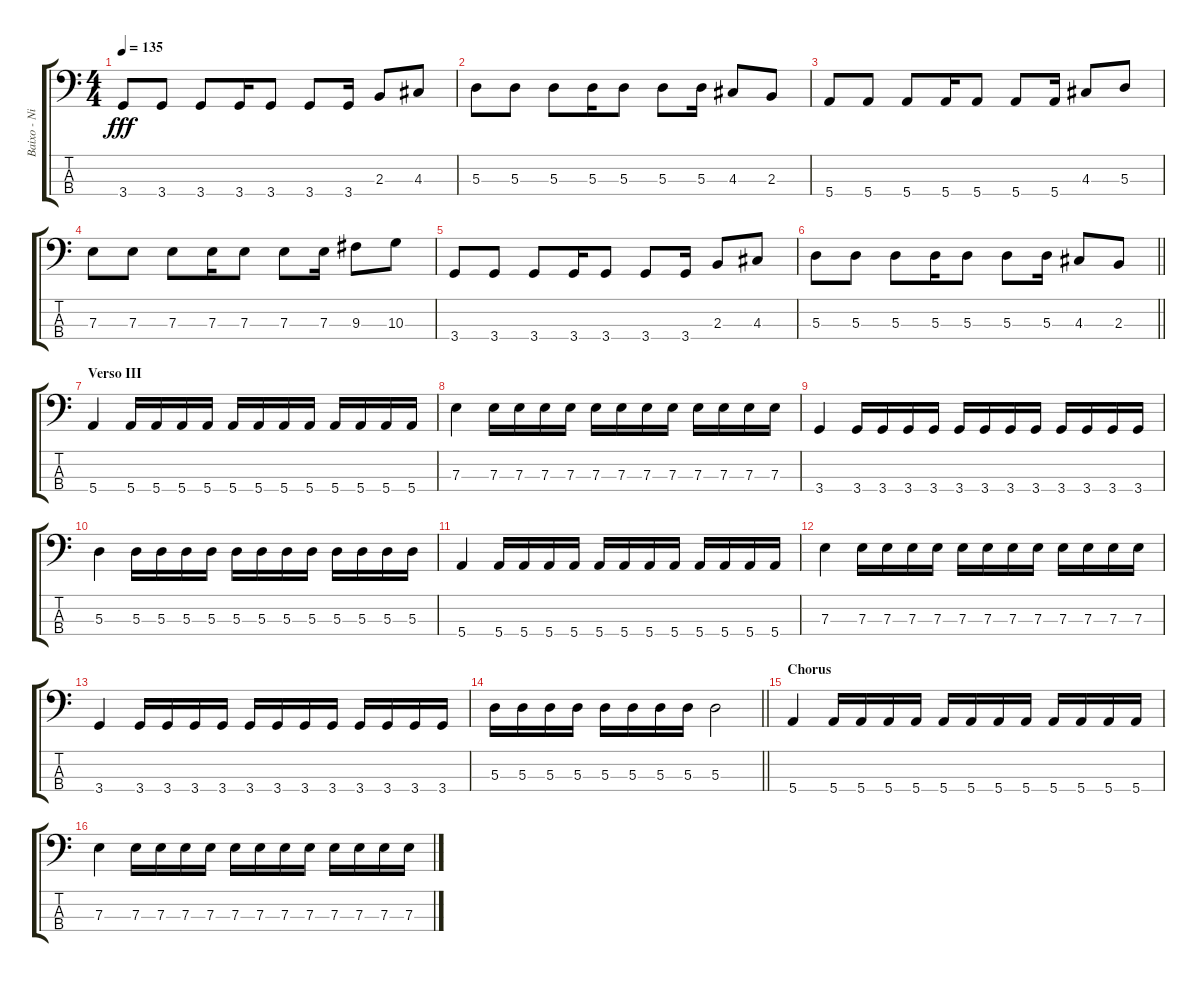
\track ("Baixo - Nikola" "Baixo - Ni") {instrument electricbasspick}
\staff {score tabs}
\tuning (G2 D2 A1 E1) {hide}
\ts (4 4)
\tempo 135
\clef f4
\ks c
3.4.8{dy fff} 3.4.8 3.4.8 3.4.16 3.4.8 3.4.8 3.4.16 2.3.8 4.3.8 |
5.3.8 5.3.8 5.3.8 5.3.16 5.3.8 5.3.8 5.3.16 4.3.8 2.3.8 |
5.4.8 5.4.8 5.4.8 5.4.16 5.4.8 5.4.8 5.4.16 4.3.8 5.3.8 |
7.3.8 7.3.8 7.3.8 7.3.16 7.3.8 7.3.8 7.3.16 9.3.8 10.3.8 |
3.4.8 3.4.8 3.4.8 3.4.16 3.4.8 3.4.8 3.4.16 2.3.8 4.3.8 |
\barLineRight lightlight
5.3.8 5.3.8 5.3.8 5.3.16 5.3.8 5.3.8 5.3.16 4.3.8 2.3.8 |
\section ("" "Verso III")
5.4.4 5.4.16 5.4.16 5.4.16 5.4.16 5.4.16 5.4.16 5.4.16 5.4.16 5.4.16 5.4.16 5.4.16 5.4.16 |
7.3.4 7.3.16 7.3.16 7.3.16 7.3.16 7.3.16 7.3.16 7.3.16 7.3.16 7.3.16 7.3.16 7.3.16 7.3.16 |
3.4.4 3.4.16 3.4.16 3.4.16 3.4.16 3.4.16 3.4.16 3.4.16 3.4.16 3.4.16 3.4.16 3.4.16 3.4.16 |
5.3.4 5.3.16 5.3.16 5.3.16 5.3.16 5.3.16 5.3.16 5.3.16 5.3.16 5.3.16 5.3.16 5.3.16 5.3.16 |
5.4.4 5.4.16 5.4.16 5.4.16 5.4.16 5.4.16 5.4.16 5.4.16 5.4.16 5.4.16 5.4.16 5.4.16 5.4.16 |
7.3.4 7.3.16 7.3.16 7.3.16 7.3.16 7.3.16 7.3.16 7.3.16 7.3.16 7.3.16 7.3.16 7.3.16 7.3.16 |
3.4.4 3.4.16 3.4.16 3.4.16 3.4.16 3.4.16 3.4.16 3.4.16 3.4.16 3.4.16 3.4.16 3.4.16 3.4.16 |
\barLineRight lightlight
5.3.16 5.3.16 5.3.16 5.3.16 5.3.16 5.3.16 5.3.16 5.3.16 5.3.2 |
\section ("" "Chorus")
5.4.4 5.4.16 5.4.16 5.4.16 5.4.16 5.4.16 5.4.16 5.4.16 5.4.16 5.4.16 5.4.16 5.4.16 5.4.16 |
7.3.4 7.3.16 7.3.16 7.3.16 7.3.16 7.3.16 7.3.16 7.3.16 7.3.16 7.3.16 7.3.16 7.3.16 7.3.16
